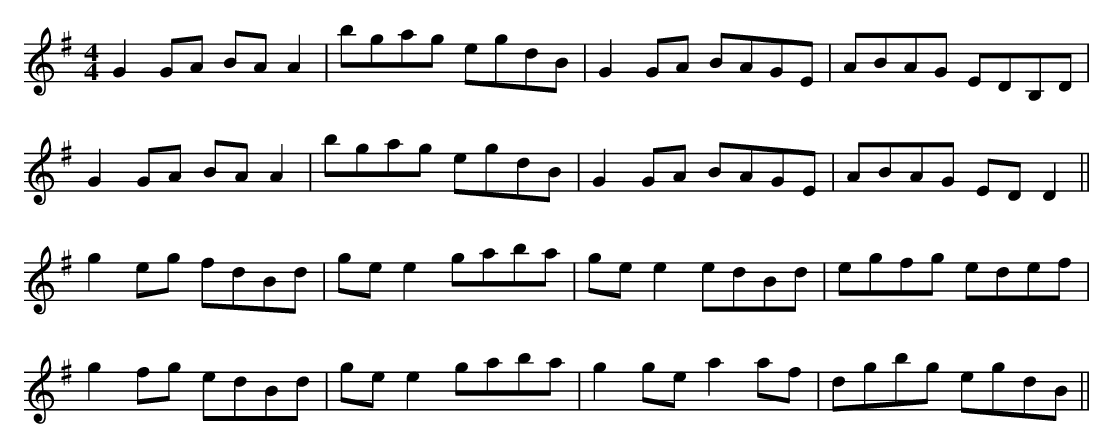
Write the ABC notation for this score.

X:1
M:4/4
K:G
G2 GA BA A2|bgag egdB|G2 GA BAGE|ABAG EDB,D|
G2 GA BA A2|bgag egdB|G2 GA BAGE|ABAG ED D2||
g2 eg fdBd|ge e2 gaba|ge e2 edBd|egfg edef|
g2 fg edBd|ge e2 gaba|g2 ge a2 af|dgbg egdB||
